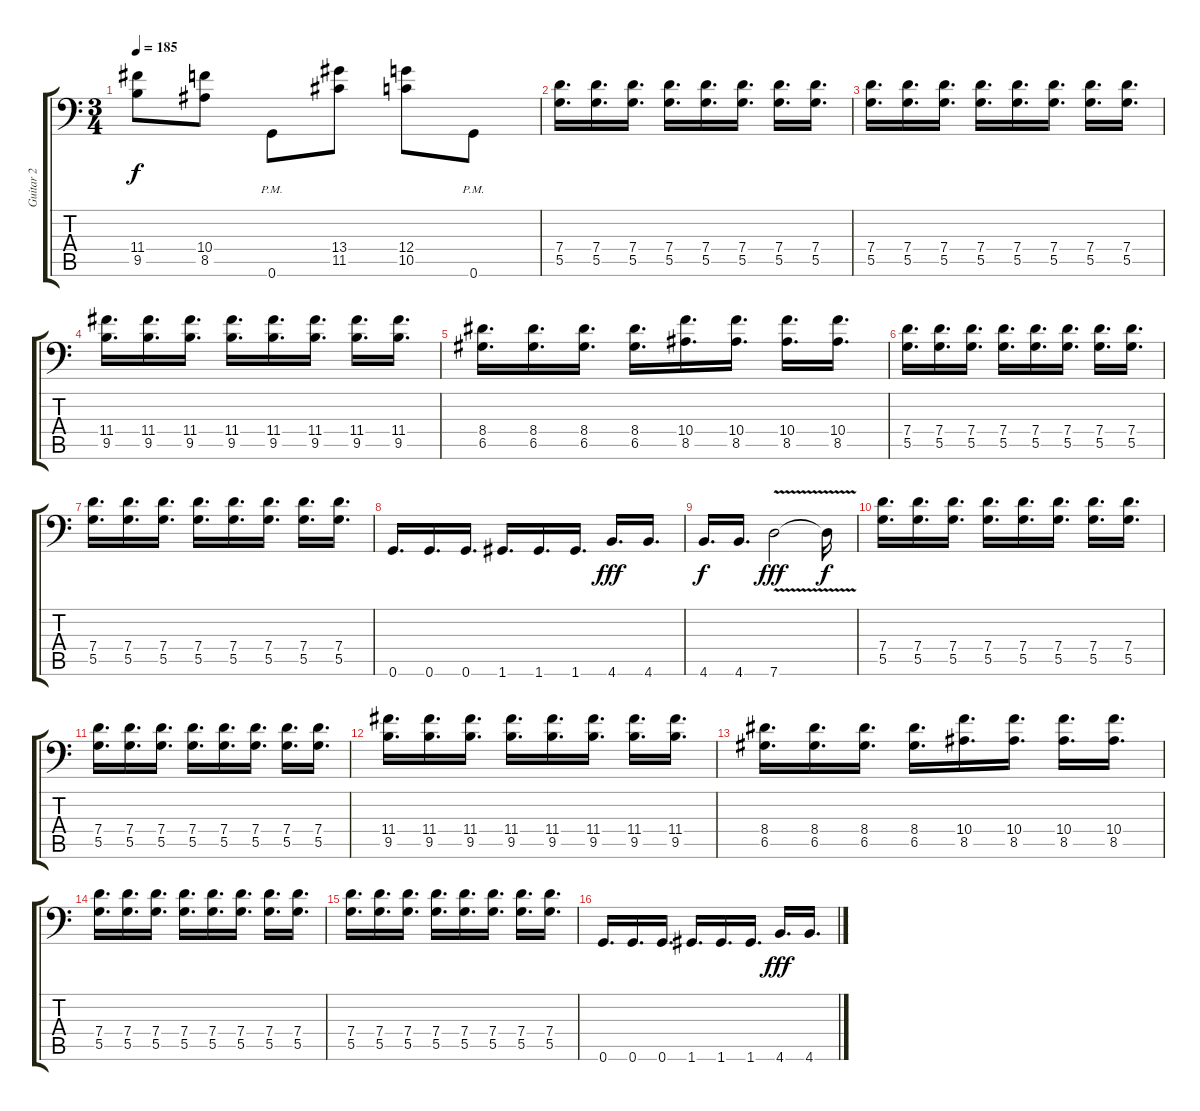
\track ("Guitar 2" "Guitar 2") {instrument distortionguitar}
\staff {score tabs}
\tuning (A3 E3 C3 G2 D2 G1) {hide}
\ts (3 4)
\tempo 185
\clef f4
\ks c
(11.4 9.5).8{dy f} (10.4 8.5).8 0.6{pm}.8 (13.4 11.5).8 (12.4 10.5).8 0.6{pm}.8 |
(7.4 5.5).16{d} (7.4 5.5).16{d} (7.4 5.5).16{d} (7.4 5.5).16{d} (7.4 5.5).16{d} (7.4 5.5).16{d} (7.4 5.5).16{d} (7.4 5.5).16{d} |
(7.4 5.5).16{d} (7.4 5.5).16{d} (7.4 5.5).16{d} (7.4 5.5).16{d} (7.4 5.5).16{d} (7.4 5.5).16{d} (7.4 5.5).16{d} (7.4 5.5).16{d} |
(11.4 9.5).16{d} (11.4 9.5).16{d} (11.4 9.5).16{d} (11.4 9.5).16{d} (11.4 9.5).16{d} (11.4 9.5).16{d} (11.4 9.5).16{d} (11.4 9.5).16{d} |
(8.4 6.5).16{d} (8.4 6.5).16{d} (8.4 6.5).16{d} (8.4 6.5).16{d} (10.4 8.5).16{d} (10.4 8.5).16{d} (10.4 8.5).16{d} (10.4 8.5).16{d} |
(7.4 5.5).16{d} (7.4 5.5).16{d} (7.4 5.5).16{d} (7.4 5.5).16{d} (7.4 5.5).16{d} (7.4 5.5).16{d} (7.4 5.5).16{d} (7.4 5.5).16{d} |
(7.4 5.5).16{d} (7.4 5.5).16{d} (7.4 5.5).16{d} (7.4 5.5).16{d} (7.4 5.5).16{d} (7.4 5.5).16{d} (7.4 5.5).16{d} (7.4 5.5).16{d} |
0.6.16{d} 0.6.16{d} 0.6.16{d} 1.6.16{d} 1.6.16{d} 1.6.16{d} 4.6.16{d dy fff} 4.6.16{d} |
4.6.16{d dy f} 4.6.16{d} 7.6{v}.2{dy fff} 7.6{t}.16{dy f} |
(7.4 5.5).16{d} (7.4 5.5).16{d} (7.4 5.5).16{d} (7.4 5.5).16{d} (7.4 5.5).16{d} (7.4 5.5).16{d} (7.4 5.5).16{d} (7.4 5.5).16{d} |
(7.4 5.5).16{d} (7.4 5.5).16{d} (7.4 5.5).16{d} (7.4 5.5).16{d} (7.4 5.5).16{d} (7.4 5.5).16{d} (7.4 5.5).16{d} (7.4 5.5).16{d} |
(11.4 9.5).16{d} (11.4 9.5).16{d} (11.4 9.5).16{d} (11.4 9.5).16{d} (11.4 9.5).16{d} (11.4 9.5).16{d} (11.4 9.5).16{d} (11.4 9.5).16{d} |
(8.4 6.5).16{d} (8.4 6.5).16{d} (8.4 6.5).16{d} (8.4 6.5).16{d} (10.4 8.5).16{d} (10.4 8.5).16{d} (10.4 8.5).16{d} (10.4 8.5).16{d} |
(7.4 5.5).16{d} (7.4 5.5).16{d} (7.4 5.5).16{d} (7.4 5.5).16{d} (7.4 5.5).16{d} (7.4 5.5).16{d} (7.4 5.5).16{d} (7.4 5.5).16{d} |
(7.4 5.5).16{d} (7.4 5.5).16{d} (7.4 5.5).16{d} (7.4 5.5).16{d} (7.4 5.5).16{d} (7.4 5.5).16{d} (7.4 5.5).16{d} (7.4 5.5).16{d} |
0.6.16{d} 0.6.16{d} 0.6.16{d} 1.6.16{d} 1.6.16{d} 1.6.16{d} 4.6.16{d dy fff} 4.6.16{d}
